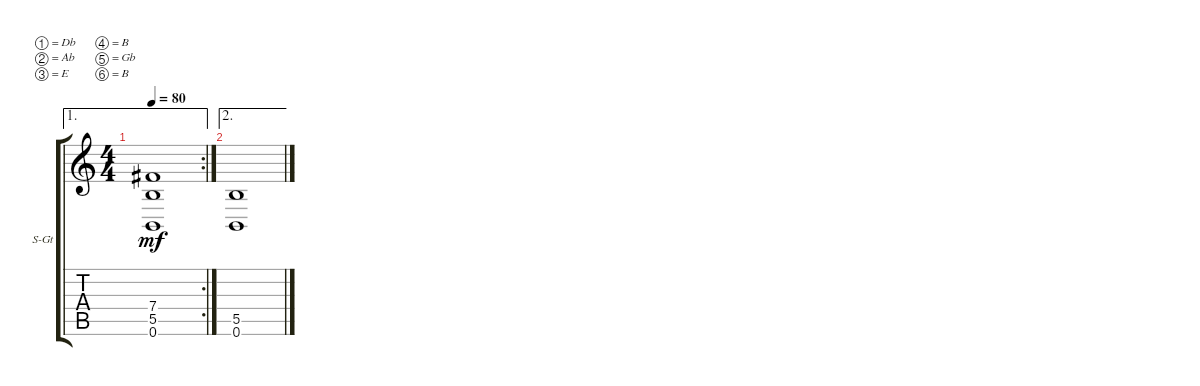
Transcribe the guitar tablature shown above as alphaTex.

\defaultSystemsLayout 4
\bracketExtendMode groupsimilarinstruments
\firstSystemTrackNameOrientation horizontal
\otherSystemsTrackNameOrientation horizontal
\track ("Steel Guitar" "S-Gt") {instrument acousticguitarsteel}
\staff {score tabs}
\tuning (Db4 Ab3 E3 B2 Gb2 B1)
\ae 1
\rc 2
\ts (4 4)
\tempo 80
\clef g2
\ks c
(5.5 0.6 7.4).1{dy mf} |
\ae 2
(0.6 5.5).1
